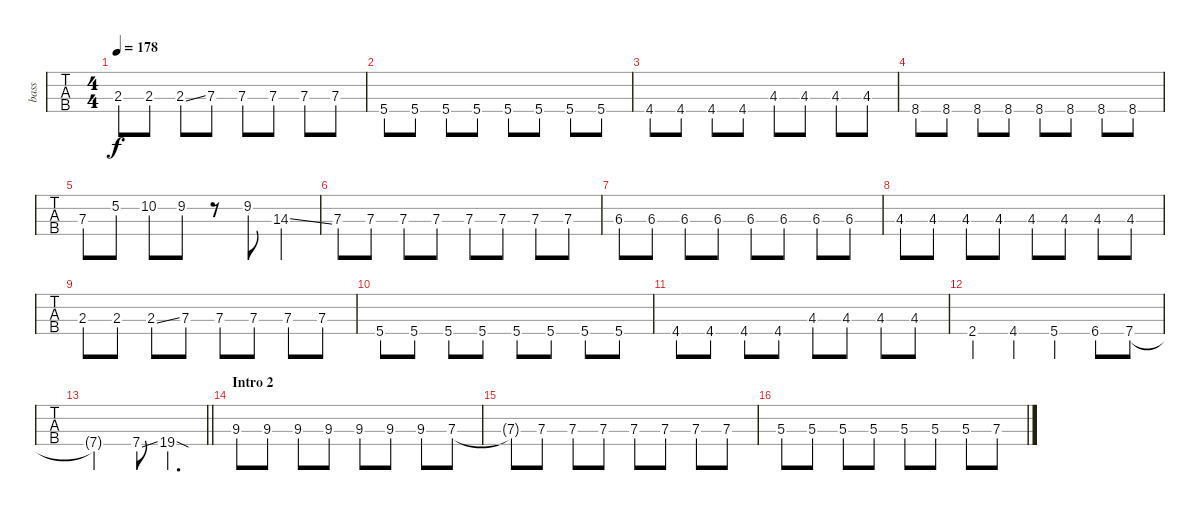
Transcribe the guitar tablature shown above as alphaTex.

\track ("bass" "bass") {instrument electricbassfinger}
\staff {tabs}
\tuning (G2 D2 A1 E1) {hide}
\ts (4 4)
\tempo 178
\clef f4
\ks e
2.3.8{dy f} 2.3.8 2.3{ss}.8 7.3.8 7.3.8 7.3.8 7.3.8 7.3.8 |
5.4.8 5.4.8 5.4.8 5.4.8 5.4.8 5.4.8 5.4.8 5.4.8 |
4.4.8 4.4.8 4.4.8 4.4.8 4.3.8 4.3.8 4.3.8 4.3.8 |
8.4.8 8.4.8 8.4.8 8.4.8 8.4.8 8.4.8 8.4.8 8.4.8 |
7.3.8 5.2.8 10.2.8 9.2.8 r.8 9.2.8 14.3{ss}.4 |
7.3.8 7.3.8 7.3.8 7.3.8 7.3.8 7.3.8 7.3.8 7.3.8 |
6.3.8 6.3.8 6.3.8 6.3.8 6.3.8 6.3.8 6.3.8 6.3.8 |
4.3.8 4.3.8 4.3.8 4.3.8 4.3.8 4.3.8 4.3.8 4.3.8 |
2.3.8 2.3.8 2.3{ss}.8 7.3.8 7.3.8 7.3.8 7.3.8 7.3.8 |
5.4.8 5.4.8 5.4.8 5.4.8 5.4.8 5.4.8 5.4.8 5.4.8 |
4.4.8 4.4.8 4.4.8 4.4.8 4.3.8 4.3.8 4.3.8 4.3.8 |
2.4.4 4.4.4 5.4.4 6.4.8 7.4.8 |
\barLineRight lightlight
7.4{t}.2 7.4{ss}.8 19.4{sod}.4{d} |
\section ("" "Intro 2")
\ks d
9.3.8 9.3.8 9.3.8 9.3.8 9.3.8 9.3.8 9.3.8 7.3.8 |
7.3{t}.8 7.3.8 7.3.8 7.3.8 7.3.8 7.3.8 7.3.8 7.3.8 |
5.3.8 5.3.8 5.3.8 5.3.8 5.3.8 5.3.8 5.3.8 7.3.8
